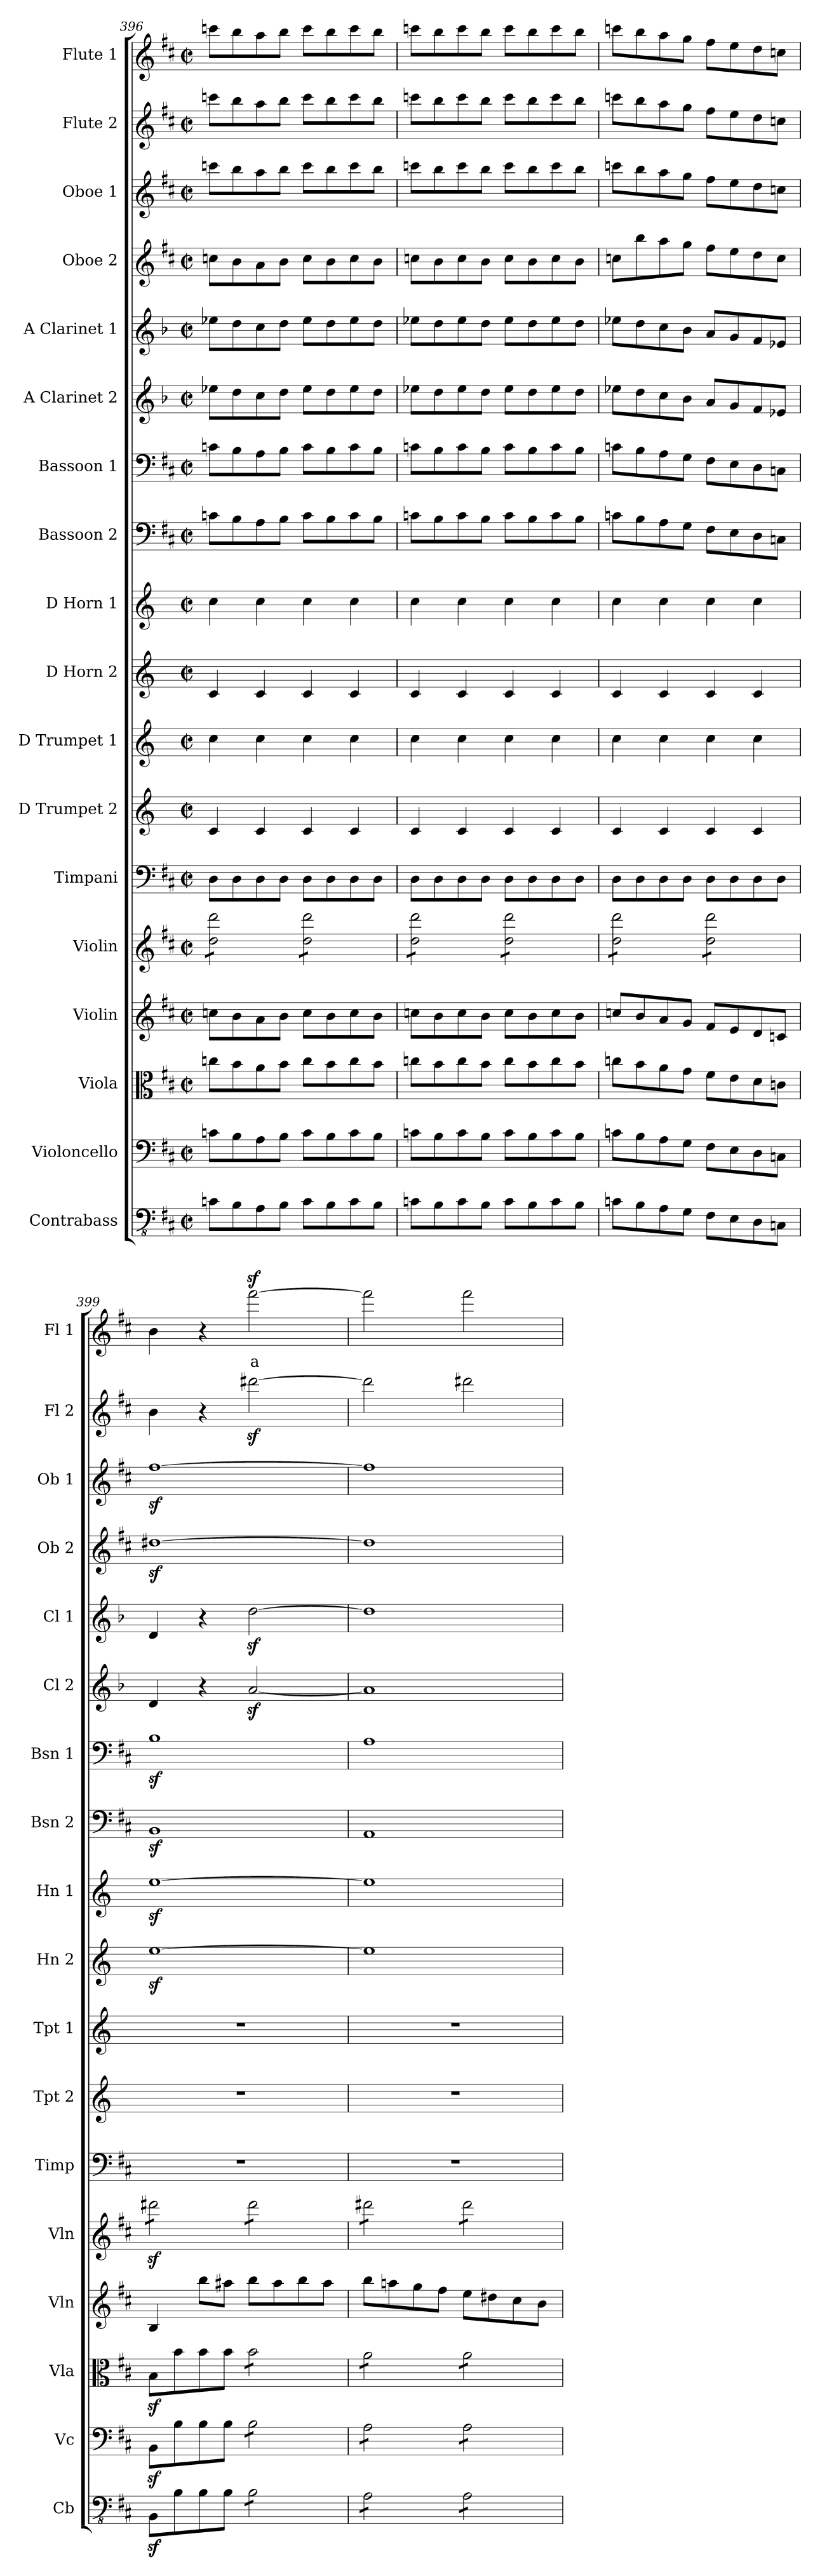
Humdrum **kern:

**kern	**kern	**kern	**kern	**kern	**kern	**kern	**kern	**kern	**kern	**kern	**kern	**kern	**kern	**kern	**kern	**kern	**kern	**text
*part18	*part17	*part16	*part15	*part14	*part13	*part12	*part11	*part10	*part9	*part8	*part7	*part6	*part5	*part4	*part3	*part2	*part1	*part1
*staff18	*staff17	*staff16	*staff15	*staff14	*staff13	*staff12	*staff11	*staff10	*staff9	*staff8	*staff7	*staff6	*staff5	*staff4	*staff3	*staff2	*staff1	*staff1
*I"Contrabass	*I"Violoncello	*I"Viola	*I"Violin	*I"Violin	*I"Timpani	*I"D Trumpet 2	*I"D Trumpet 1	*I"D Horn 2	*I"D Horn 1	*I"Bassoon 2	*I"Bassoon 1	*I"A Clarinet 2	*I"A Clarinet 1	*I"Oboe 2	*I"Oboe 1	*I"Flute 2	*I"Flute 1	*
*I'Cb	*I'Vc	*I'Vla	*I'Vln	*I'Vln	*I'Timp	*I'Tpt 2	*I'Tpt 1	*I'Hn 2	*I'Hn 1	*I'Bsn 2	*I'Bsn 1	*I'Cl 2	*I'Cl 1	*I'Ob 2	*I'Ob 1	*I'Fl 2	*I'Fl 1	*
*clefFv4	*clefF4	*clefC3	*clefG2	*clefG2	*clefF4	*clefG2	*clefG2	*clefG2	*clefG2	*clefF4	*clefF4	*clefG2	*clefG2	*clefG2	*clefG2	*clefG2	*clefG2	*
*	*	*	*	*	*	*ITrd-1c-2	*ITrd-1c-2	*ITrd6c10	*ITrd6c10	*	*	*ITrd2c3	*ITrd2c3	*	*	*	*	*
*k[f#c#]	*k[f#c#]	*k[f#c#]	*k[f#c#]	*k[f#c#]	*k[f#c#]	*k[f#c#]	*k[f#c#]	*k[f#c#]	*k[f#c#]	*k[f#c#]	*k[f#c#]	*k[f#c#]	*k[f#c#]	*k[f#c#]	*k[f#c#]	*k[f#c#]	*k[f#c#]	*
*M2/2	*M2/2	*M2/2	*M2/2	*M2/2	*M2/2	*M2/2	*M2/2	*M2/2	*M2/2	*M2/2	*M2/2	*M2/2	*M2/2	*M2/2	*M2/2	*M2/2	*M2/2	*
*met(c|)	*met(c|)	*met(c|)	*met(c|)	*met(c|)	*met(c|)	*met(c|)	*met(c|)	*met(c|)	*met(c|)	*met(c|)	*met(c|)	*met(c|)	*met(c|)	*met(c|)	*met(c|)	*met(c|)	*met(c|)	*
=396	=396	=396	=396	=396	=396	=396	=396	=396	=396	=396	=396	=396	=396	=396	=396	=396	=396	=396
*	*	*	*	*tremolo	*	*	*	*	*	*	*	*	*	*	*	*	*	*
8Cn\L	8cn\L	8ccn\L	8ccn\L	8dd\ 8ddd\L	8D\L	4d/	4dd\	4D/	4d\	8cn\L	8cn\L	8ccn\L	8ccn\L	8ccn\L	8cccn\L	8cccn\L	8cccn\L	.
8BB\	8B\	8b\	8b\	8dd\ 8ddd\	8D\	.	.	.	.	8B\	8B\	8b\	8b\	8b\	8bb\	8bb\	8bb\	.
8AA\	8A\	8a\	8a\	8dd\ 8ddd\	8D\	4d/	4dd\	4D/	4d\	8A\	8A\	8a\	8a\	8a\	8aa\	8aa\	8aa\	.
8BB\J	8B\J	8b\J	8b\J	8dd\ 8ddd\J	8D\J	.	.	.	.	8B\J	8B\J	8b\J	8b\J	8b\J	8bb\J	8bb\J	8bb\J	.
8C\L	8c\L	8cc\L	8cc\L	8dd\ 8ddd\L	8D\L	4d/	4dd\	4D/	4d\	8c\L	8c\L	8cc\L	8cc\L	8cc\L	8ccc\L	8ccc\L	8ccc\L	.
8BB\	8B\	8b\	8b\	8dd\ 8ddd\	8D\	.	.	.	.	8B\	8B\	8b\	8b\	8b\	8bb\	8bb\	8bb\	.
8C\	8c\	8cc\	8cc\	8dd\ 8ddd\	8D\	4d/	4dd\	4D/	4d\	8c\	8c\	8cc\	8cc\	8cc\	8ccc\	8ccc\	8ccc\	.
8BB\J	8B\J	8b\J	8b\J	8dd\ 8ddd\J	8D\J	.	.	.	.	8B\J	8B\J	8b\J	8b\J	8b\J	8bb\J	8bb\J	8bb\J	.
=397	=397	=397	=397	=397	=397	=397	=397	=397	=397	=397	=397	=397	=397	=397	=397	=397	=397	=397
8Cn\L	8cn\L	8ccn\L	8ccn\L	8dd\ 8ddd\L	8D\L	4d/	4dd\	4D/	4d\	8cn\L	8cn\L	8ccn\L	8ccn\L	8ccn\L	8cccn\L	8cccn\L	8cccn\L	.
8BB\	8B\	8b\	8b\	8dd\ 8ddd\	8D\	.	.	.	.	8B\	8B\	8b\	8b\	8b\	8bb\	8bb\	8bb\	.
8C\	8c\	8cc\	8cc\	8dd\ 8ddd\	8D\	4d/	4dd\	4D/	4d\	8c\	8c\	8cc\	8cc\	8cc\	8ccc\	8ccc\	8ccc\	.
8BB\J	8B\J	8b\J	8b\J	8dd\ 8ddd\J	8D\J	.	.	.	.	8B\J	8B\J	8b\J	8b\J	8b\J	8bb\J	8bb\J	8bb\J	.
8C\L	8c\L	8cc\L	8cc\L	8dd\ 8ddd\L	8D\L	4d/	4dd\	4D/	4d\	8c\L	8c\L	8cc\L	8cc\L	8cc\L	8ccc\L	8ccc\L	8ccc\L	.
8BB\	8B\	8b\	8b\	8dd\ 8ddd\	8D\	.	.	.	.	8B\	8B\	8b\	8b\	8b\	8bb\	8bb\	8bb\	.
8C\	8c\	8cc\	8cc\	8dd\ 8ddd\	8D\	4d/	4dd\	4D/	4d\	8c\	8c\	8cc\	8cc\	8cc\	8ccc\	8ccc\	8ccc\	.
8BB\J	8B\J	8b\J	8b\J	8dd\ 8ddd\J	8D\J	.	.	.	.	8B\J	8B\J	8b\J	8b\J	8b\J	8bb\J	8bb\J	8bb\J	.
=398	=398	=398	=398	=398	=398	=398	=398	=398	=398	=398	=398	=398	=398	=398	=398	=398	=398	=398
8Cn\L	8cn\L	8ccn\L	8ccn/L	8dd\ 8ddd\L	8D\L	4d/	4dd\	4D/	4d\	8cn\L	8cn\L	8ccn\L	8ccn\L	8ccn\L	8cccn\L	8cccn\L	8cccn\L	.
8BB\	8B\	8b\	8b/	8dd\ 8ddd\	8D\	.	.	.	.	8B\	8B\	8b\	8b\	8bb\	8bb\	8bb\	8bb\	.
8AA\	8A\	8a\	8a/	8dd\ 8ddd\	8D\	4d/	4dd\	4D/	4d\	8A\	8A\	8a\	8a\	8aa\	8aa\	8aa\	8aa\	.
8GG\J	8G\J	8g\J	8g/J	8dd\ 8ddd\J	8D\J	.	.	.	.	8G\J	8G\J	8g\J	8g\J	8gg\J	8gg\J	8gg\J	8gg\J	.
8FF#\L	8F#\L	8f#\L	8f#/L	8dd\ 8ddd\L	8D\L	4d/	4dd\	4D/	4d\	8F#\L	8F#\L	8f#/L	8f#/L	8ff#\L	8ff#\L	8ff#\L	8ff#\L	.
8EE\	8E\	8e\	8e/	8dd\ 8ddd\	8D\	.	.	.	.	8E\	8E\	8e/	8e/	8ee\	8ee\	8ee\	8ee\	.
8DD\	8D\	8d\	8d/	8dd\ 8ddd\	8D\	4d/	4dd\	4D/	4d\	8D\	8D\	8d/	8d/	8dd\	8dd\	8dd\	8dd\	.
8CCn\J	8Cn\J	8cn\J	8cn/J	8dd\ 8ddd\J	8D\J	.	.	.	.	8Cn\J	8Cn\J	8cn/J	8cn/J	8cc\J	8ccn\J	8ccn\J	8ccn\J	.
=399	=399	=399	=399	=399	=399	=399	=399	=399	=399	=399	=399	=399	=399	=399	=399	=399	=399	=399
8BBBz<\L	8BBz<\L	8Bz<\L	4B/	8ddd#Xz<\L	1r	1r	1r	[1f#z<	[1f#z<	1BBz<	1Bz<	4B/	4B/	[1dd#Xz<	[1ff#z<	4b\	4b\	.
8BB\	8B\	8b\	.	8ddd#Xz<\	.	.	.	.	.	.	.	.	.	.	.	.	.	.
8BB\	8B\	8b\	8bb\L	8ddd#Xz<\	.	.	.	.	.	.	.	4r	4r	.	.	4r	4r	.
8BB\J	8B\J	8b\J	8aa#X\J	8ddd#Xz<\J	.	.	.	.	.	.	.	.	.	.	.	.	.	.
!	!	!	!	!	!	!	!	!	!	!	!	!	!	!	!	!	!	!LO:LY:b:color=#FF0000
*tremolo	*	*	*	*	*	*	*	*	*	*	*	*	*	*	*	*	*	*
*	*tremolo	*	*	*	*	*	*	*	*	*	*	*	*	*	*	*	*	*
*	*	*tremolo	*	*	*	*	*	*	*	*	*	*	*	*	*	*	*	*
8BB\L	8B\L	8b\L	8bb\L	8ddd#\L	.	.	.	.	.	.	.	[2f#z</	[2bz<\	.	.	[2ddd#Xz<\	[2fff#z<\	a
8BB\	8B\	8b\	8aa#\	8ddd#\	.	.	.	.	.	.	.	.	.	.	.	.	.	.
8BB\	8B\	8b\	8bb\	8ddd#\	.	.	.	.	.	.	.	.	.	.	.	.	.	.
8BB\J	8B\J	8b\J	8aa#\J	8ddd#\J	.	.	.	.	.	.	.	.	.	.	.	.	.	.
!!LO:PB:g=z
=400	=400	=400	=400	=400	=400	=400	=400	=400	=400	=400	=400	=400	=400	=400	=400	=400	=400	=400
8AA\L	8A\L	8a\L	8bb\L	8ddd#X\L	1r	1r	1r	1f#]	1f#]	1AA	1A	1f#]	1b]	1dd#]	1ff#]	2ddd#\]	2fff#\]	.
8AA\	8A\	8a\	8aan\	8ddd#X\	.	.	.	.	.	.	.	.	.	.	.	.	.	.
8AA\	8A\	8a\	8gg\	8ddd#X\	.	.	.	.	.	.	.	.	.	.	.	.	.	.
8AA\J	8A\J	8a\J	8ff#\J	8ddd#X\J	.	.	.	.	.	.	.	.	.	.	.	.	.	.
8AA\L	8A\L	8a\L	8ee\L	8ddd#\L	.	.	.	.	.	.	.	.	.	.	.	2ddd#X\	2fff#\	.
8AA\	8A\	8a\	8dd#X\	8ddd#\	.	.	.	.	.	.	.	.	.	.	.	.	.	.
8AA\	8A\	8a\	8cc#\	8ddd#\	.	.	.	.	.	.	.	.	.	.	.	.	.	.
8AA\J	8A\J	8a\J	8b\J	8ddd#\J	.	.	.	.	.	.	.	.	.	.	.	.	.	.
*	*	*	*	*Xtremolo	*	*	*	*	*	*	*	*	*	*	*	*	*	*
*	*	*Xtremolo	*	*	*	*	*	*	*	*	*	*	*	*	*	*	*	*
*	*Xtremolo	*	*	*	*	*	*	*	*	*	*	*	*	*	*	*	*	*
*Xtremolo	*	*	*	*	*	*	*	*	*	*	*	*	*	*	*	*	*	*
=	=	=	=	=	=	=	=	=	=	=	=	=	=	=	=	=	=	=
*-	*-	*-	*-	*-	*-	*-	*-	*-	*-	*-	*-	*-	*-	*-	*-	*-	*-	*-
